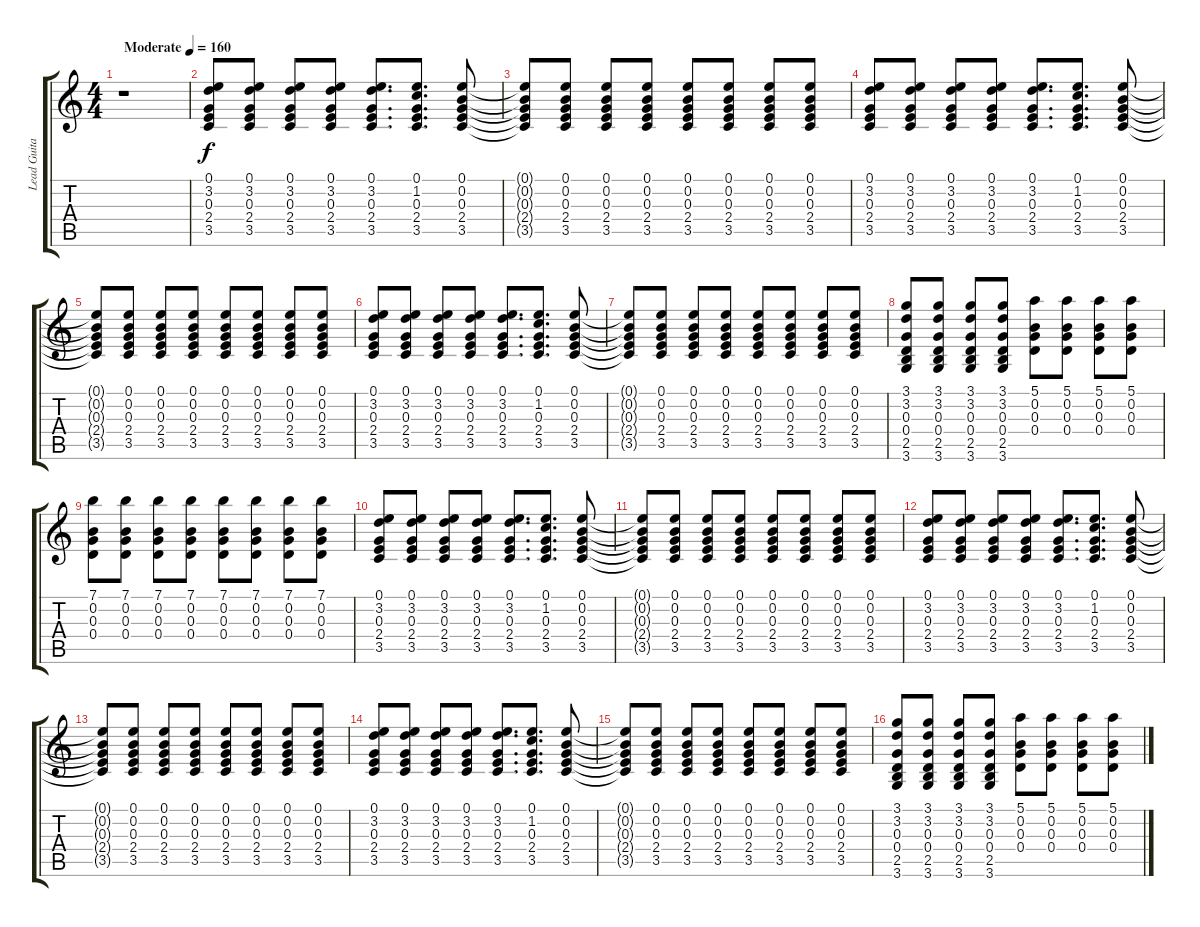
\track ("Lead Guitar" "Lead Guita") {instrument acousticguitarsteel}
\staff {score tabs}
\tuning (E4 B3 G3 D3 A2 E2) {hide}
\ts (4 4)
\tempo (160 "Moderate")
\clef g2
\ks c
r.1{dy f instrument acousticguitarsteel} |
(0.1 3.2 0.3 2.4 3.5).8 (0.1 3.2 0.3 2.4 3.5).8 (0.1 3.2 0.3 2.4 3.5).8 (0.1 3.2 0.3 2.4 3.5).8 (0.1 3.2 0.3 2.4 3.5).8{d} (0.1 1.2 0.3 2.4 3.5).8{d} (0.1 0.2 0.3 2.4 3.5).8 |
(0.1{t} 0.2{t} 0.3{t} 2.4{t} 3.5{t}).8 (0.1 0.2 0.3 2.4 3.5).8 (0.1 0.2 0.3 2.4 3.5).8 (0.1 0.2 0.3 2.4 3.5).8 (0.1 0.2 0.3 2.4 3.5).8 (0.1 0.2 0.3 2.4 3.5).8 (0.1 0.2 0.3 2.4 3.5).8 (0.1 0.2 0.3 2.4 3.5).8 |
(0.1 3.2 0.3 2.4 3.5).8 (0.1 3.2 0.3 2.4 3.5).8 (0.1 3.2 0.3 2.4 3.5).8 (0.1 3.2 0.3 2.4 3.5).8 (0.1 3.2 0.3 2.4 3.5).8{d} (0.1 1.2 0.3 2.4 3.5).8{d} (0.1 0.2 0.3 2.4 3.5).8 |
(0.1{t} 0.2{t} 0.3{t} 2.4{t} 3.5{t}).8 (0.1 0.2 0.3 2.4 3.5).8 (0.1 0.2 0.3 2.4 3.5).8 (0.1 0.2 0.3 2.4 3.5).8 (0.1 0.2 0.3 2.4 3.5).8 (0.1 0.2 0.3 2.4 3.5).8 (0.1 0.2 0.3 2.4 3.5).8 (0.1 0.2 0.3 2.4 3.5).8 |
(0.1 3.2 0.3 2.4 3.5).8 (0.1 3.2 0.3 2.4 3.5).8 (0.1 3.2 0.3 2.4 3.5).8 (0.1 3.2 0.3 2.4 3.5).8 (0.1 3.2 0.3 2.4 3.5).8{d} (0.1 1.2 0.3 2.4 3.5).8{d} (0.1 0.2 0.3 2.4 3.5).8 |
(0.1{t} 0.2{t} 0.3{t} 2.4{t} 3.5{t}).8 (0.1 0.2 0.3 2.4 3.5).8 (0.1 0.2 0.3 2.4 3.5).8 (0.1 0.2 0.3 2.4 3.5).8 (0.1 0.2 0.3 2.4 3.5).8 (0.1 0.2 0.3 2.4 3.5).8 (0.1 0.2 0.3 2.4 3.5).8 (0.1 0.2 0.3 2.4 3.5).8 |
(3.1 3.2 0.3 0.4 2.5 3.6).8 (3.1 3.2 0.3 0.4 2.5 3.6).8 (3.1 3.2 0.3 0.4 2.5 3.6).8 (3.1 3.2 0.3 0.4 2.5 3.6).8 (5.1 0.2 0.3 0.4).8 (5.1 0.2 0.3 0.4).8 (5.1 0.2 0.3 0.4).8 (5.1 0.2 0.3 0.4).8 |
(7.1 0.2 0.3 0.4).8 (7.1 0.2 0.3 0.4).8 (7.1 0.2 0.3 0.4).8 (7.1 0.2 0.3 0.4).8 (7.1 0.2 0.3 0.4).8 (7.1 0.2 0.3 0.4).8 (7.1 0.2 0.3 0.4).8 (7.1 0.2 0.3 0.4).8 |
(0.1 3.2 0.3 2.4 3.5).8 (0.1 3.2 0.3 2.4 3.5).8 (0.1 3.2 0.3 2.4 3.5).8 (0.1 3.2 0.3 2.4 3.5).8 (0.1 3.2 0.3 2.4 3.5).8{d} (0.1 1.2 0.3 2.4 3.5).8{d} (0.1 0.2 0.3 2.4 3.5).8 |
(0.1{t} 0.2{t} 0.3{t} 2.4{t} 3.5{t}).8 (0.1 0.2 0.3 2.4 3.5).8 (0.1 0.2 0.3 2.4 3.5).8 (0.1 0.2 0.3 2.4 3.5).8 (0.1 0.2 0.3 2.4 3.5).8 (0.1 0.2 0.3 2.4 3.5).8 (0.1 0.2 0.3 2.4 3.5).8 (0.1 0.2 0.3 2.4 3.5).8 |
(0.1 3.2 0.3 2.4 3.5).8 (0.1 3.2 0.3 2.4 3.5).8 (0.1 3.2 0.3 2.4 3.5).8 (0.1 3.2 0.3 2.4 3.5).8 (0.1 3.2 0.3 2.4 3.5).8{d} (0.1 1.2 0.3 2.4 3.5).8{d} (0.1 0.2 0.3 2.4 3.5).8 |
(0.1{t} 0.2{t} 0.3{t} 2.4{t} 3.5{t}).8 (0.1 0.2 0.3 2.4 3.5).8 (0.1 0.2 0.3 2.4 3.5).8 (0.1 0.2 0.3 2.4 3.5).8 (0.1 0.2 0.3 2.4 3.5).8 (0.1 0.2 0.3 2.4 3.5).8 (0.1 0.2 0.3 2.4 3.5).8 (0.1 0.2 0.3 2.4 3.5).8 |
(0.1 3.2 0.3 2.4 3.5).8 (0.1 3.2 0.3 2.4 3.5).8 (0.1 3.2 0.3 2.4 3.5).8 (0.1 3.2 0.3 2.4 3.5).8 (0.1 3.2 0.3 2.4 3.5).8{d} (0.1 1.2 0.3 2.4 3.5).8{d} (0.1 0.2 0.3 2.4 3.5).8 |
(0.1{t} 0.2{t} 0.3{t} 2.4{t} 3.5{t}).8 (0.1 0.2 0.3 2.4 3.5).8 (0.1 0.2 0.3 2.4 3.5).8 (0.1 0.2 0.3 2.4 3.5).8 (0.1 0.2 0.3 2.4 3.5).8 (0.1 0.2 0.3 2.4 3.5).8 (0.1 0.2 0.3 2.4 3.5).8 (0.1 0.2 0.3 2.4 3.5).8 |
(3.1 3.2 0.3 0.4 2.5 3.6).8 (3.1 3.2 0.3 0.4 2.5 3.6).8 (3.1 3.2 0.3 0.4 2.5 3.6).8 (3.1 3.2 0.3 0.4 2.5 3.6).8 (5.1 0.2 0.3 0.4).8 (5.1 0.2 0.3 0.4).8 (5.1 0.2 0.3 0.4).8 (5.1 0.2 0.3 0.4).8
